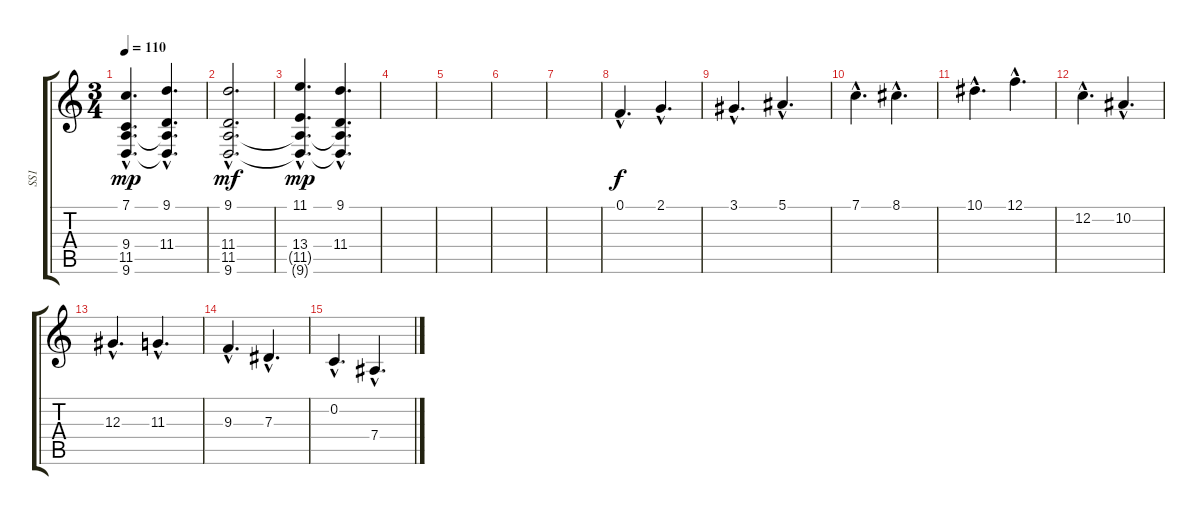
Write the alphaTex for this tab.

\track ("SS1" "SS1") {instrument synthstrings1}
\staff {score tabs}
\tuning (F4 C4 Ab3 Eb3 Bb2 F2) {hide}
\ts (3 4)
\tempo 110
\clef g2
\ks c
(7.1{hac} 9.4{hac} 11.5{hac t} 9.6{hac t}).4{d dy mp} (9.1{hac} 11.4{hac} 11.5{hac t} 9.6{hac t}).4{d} |
(9.1{hac} 11.4{hac} 11.5{hac} 9.6{hac}).2{d dy mf} |
(11.1{hac} 13.4{hac} 11.5{hac t} 9.6{hac t}).4{d dy mp} (9.1{hac} 11.4{hac} 11.5{hac t} 9.6{hac t}).4{d} |
|
|
|
|
0.1{hac}.4{d dy f} 2.1{hac}.4{d} |
3.1{hac}.4{d} 5.1{hac}.4{d} |
7.1{hac}.4{d} 8.1{hac}.4{d} |
10.1{hac}.4{d} 12.1{hac}.4{d} |
12.2{hac}.4{d} 10.2{hac}.4{d} |
12.3{hac}.4{d} 11.3{hac}.4{d} |
9.3{hac}.4{d} 7.3{hac}.4{d} |
0.2{hac}.4{d} 7.4{hac}.4{d}
